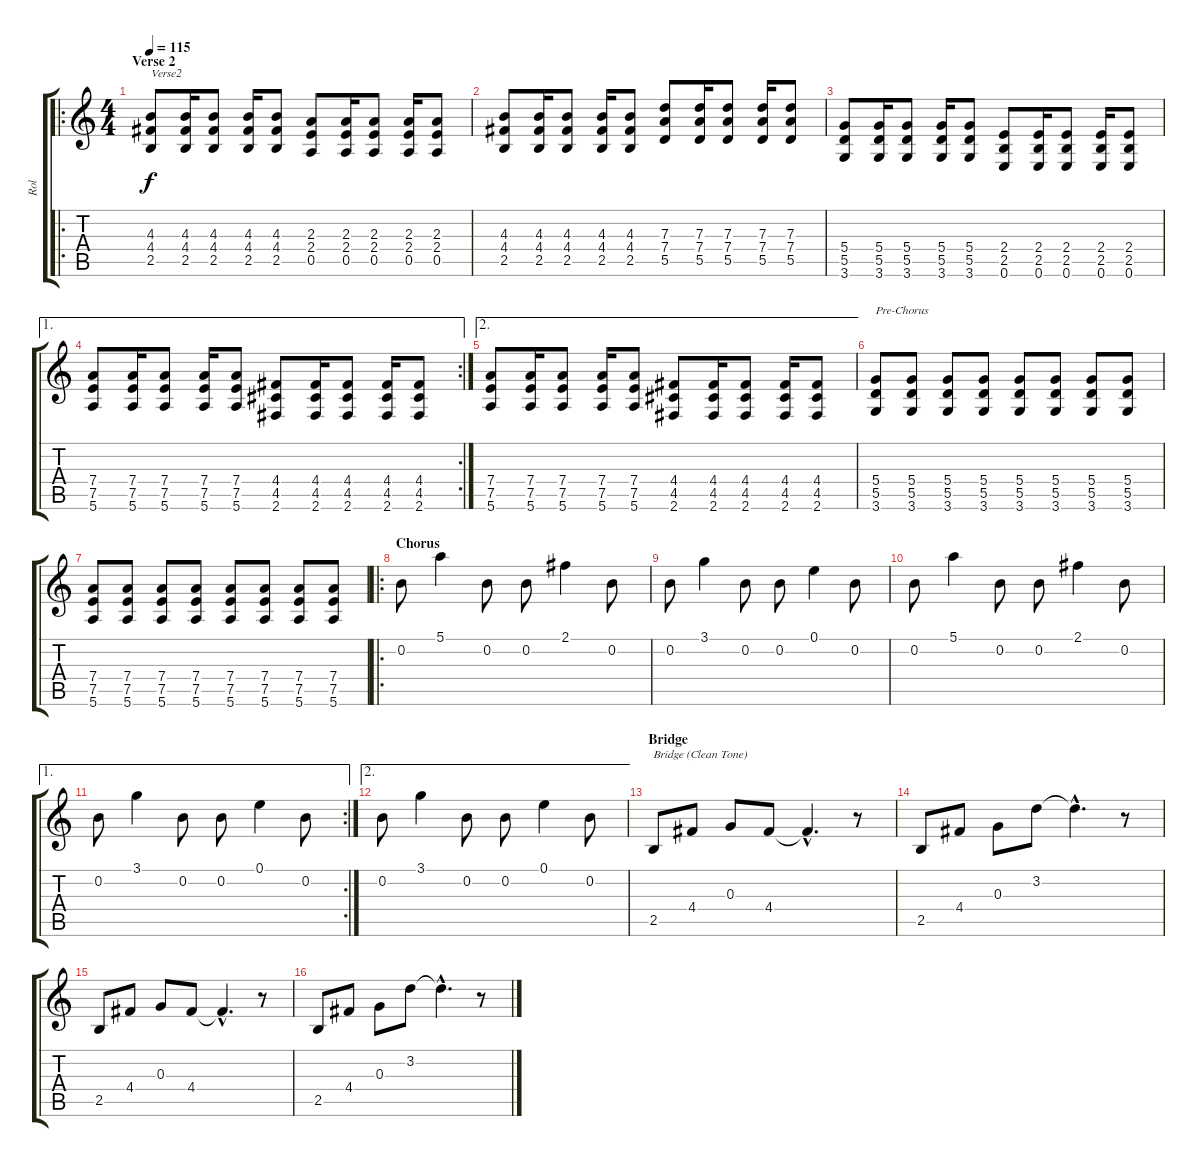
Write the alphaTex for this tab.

\track ("Rol" "Rol") {instrument distortionguitar}
\staff {score tabs}
\tuning (E4 B3 G3 D3 A2 E2) {hide}
\ro
\ts (4 4)
\section ("" "Verse 2")
\tempo 115
\clef g2
\ks c
(4.3 4.4 2.5).8{txt "Verse2" dy f} (4.3 4.4 2.5).16 (4.3 4.4 2.5).8 (4.3 4.4 2.5).16 (4.3 4.4 2.5).8 (2.3 2.4 0.5).8 (2.3 2.4 0.5).16 (2.3 2.4 0.5).8 (2.3 2.4 0.5).16 (2.3 2.4 0.5).8 |
(4.3 4.4 2.5).8 (4.3 4.4 2.5).16 (4.3 4.4 2.5).8 (4.3 4.4 2.5).16 (4.3 4.4 2.5).8 (7.3 7.4 5.5).8 (7.3 7.4 5.5).16 (7.3 7.4 5.5).8 (7.3 7.4 5.5).16 (7.3 7.4 5.5).8 |
(5.4 5.5 3.6).8 (5.4 5.5 3.6).16 (5.4 5.5 3.6).8 (5.4 5.5 3.6).16 (5.4 5.5 3.6).8 (2.4 2.5 0.6).8 (2.4 2.5 0.6).16 (2.4 2.5 0.6).8 (2.4 2.5 0.6).16 (2.4 2.5 0.6).8 |
\ae 1
\rc 2
(7.4 7.5 5.6).8 (7.4 7.5 5.6).16 (7.4 7.5 5.6).8 (7.4 7.5 5.6).16 (7.4 7.5 5.6).8 (4.4 4.5 2.6).8 (4.4 4.5 2.6).16 (4.4 4.5 2.6).8 (4.4 4.5 2.6).16 (4.4 4.5 2.6).8 |
\ae 2
(7.4 7.5 5.6).8 (7.4 7.5 5.6).16 (7.4 7.5 5.6).8 (7.4 7.5 5.6).16 (7.4 7.5 5.6).8 (4.4 4.5 2.6).8 (4.4 4.5 2.6).16 (4.4 4.5 2.6).8 (4.4 4.5 2.6).16 (4.4 4.5 2.6).8 |
(5.4 5.5 3.6).8{txt "Pre-Chorus"} (5.4 5.5 3.6).8 (5.4 5.5 3.6).8 (5.4 5.5 3.6).8 (5.4 5.5 3.6).8 (5.4 5.5 3.6).8 (5.4 5.5 3.6).8 (5.4 5.5 3.6).8 |
(7.4 7.5 5.6).8 (7.4 7.5 5.6).8 (7.4 7.5 5.6).8 (7.4 7.5 5.6).8 (7.4 7.5 5.6).8 (7.4 7.5 5.6).8 (7.4 7.5 5.6).8 (7.4 7.5 5.6).8 |
\ro
\section ("" "Chorus")
0.2.8 5.1.4 0.2.8 0.2.8 2.1.4 0.2.8 |
0.2.8 3.1.4 0.2.8 0.2.8 0.1.4 0.2.8 |
0.2.8 5.1.4 0.2.8 0.2.8 2.1.4 0.2.8 |
\ae 1
\rc 2
0.2.8 3.1.4 0.2.8 0.2.8 0.1.4 0.2.8 |
\ae 2
0.2.8 3.1.4 0.2.8 0.2.8 0.1.4 0.2.8 |
\section ("" "Bridge")
2.5.8{txt "Bridge (Clean Tone)" instrument electricguitarclean} 4.4.8 0.3.8 4.4.8 4.4{hac t}.4{d} r.8 |
2.5.8{instrument electricguitarclean} 4.4.8 0.3.8 3.2.8 3.2{hac t}.4{d} r.8 |
2.5.8{instrument electricguitarclean} 4.4.8 0.3.8 4.4.8 4.4{hac t}.4{d} r.8 |
2.5.8{instrument electricguitarclean} 4.4.8 0.3.8 3.2.8 3.2{hac t}.4{d} r.8
